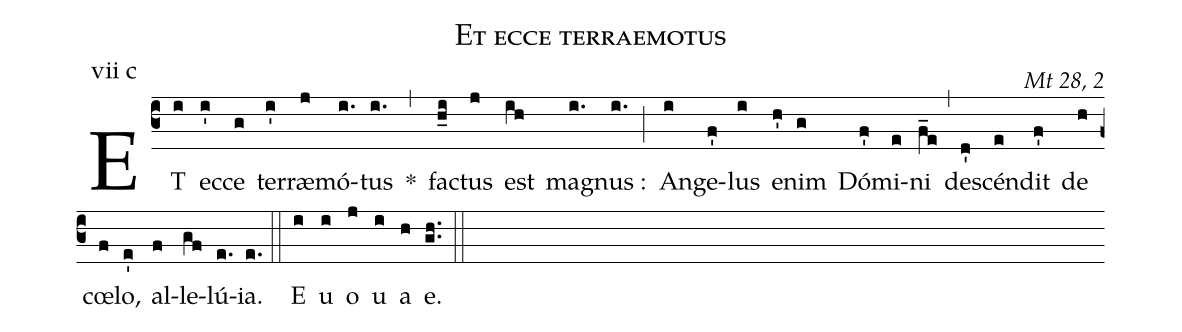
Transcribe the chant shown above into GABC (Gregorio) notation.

name:Et ecce terraemotus;
commentary: Mt 28, 2;
mode:vii c;
%%
(c3) ET(i) ec(i')ce(g) ter(i')ræ(j)mó(i.)tus(i.) *(,) fa(h_i)ctus(j) est(ih) ma(i.)gnus~:(i.) (;) An(i)ge(f')lus(i) e(h')nim(g) Dó(f')mi(e)ni(f_e) (,) de(d')scén(e)dit(f') de(h) cœ(f)lo,(e') al(f)le(gf)lú(e.)ia.(e.) (::) <eu> E(i) u(i) o(j) u(i) a(h) e.(g.h.) </eu> (::)
